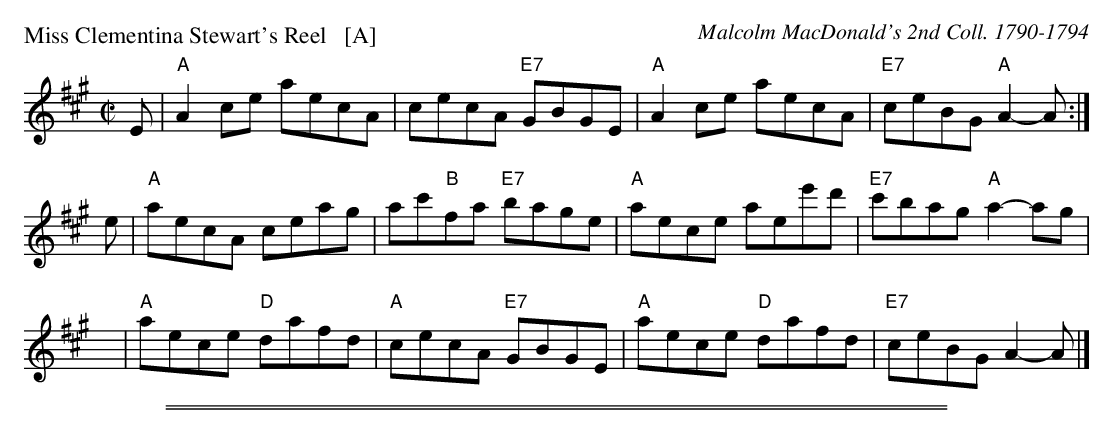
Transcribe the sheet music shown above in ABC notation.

X:1
P: Miss Clementina Stewart's Reel   [A]
O: Malcolm MacDonald's 2nd Coll. 1790-1794
M: C|
L: 1/8
K: A
E |\
"A"A2ce aecA | cecA "E7"GBGE | "A"A2ce aecA | "E7"ceBG "A"A2-A :|
e |\
"A"aecA ceag | ac'"B"fa "E7"bage | "A"aece aee'd' | "E7"c'bag "A"a2-ag |
y |\
"A"aece "D"dafd | "A"cecA "E7"GBGE | "A"aece "D"dafd | "E7"ceBG A2-A |]
